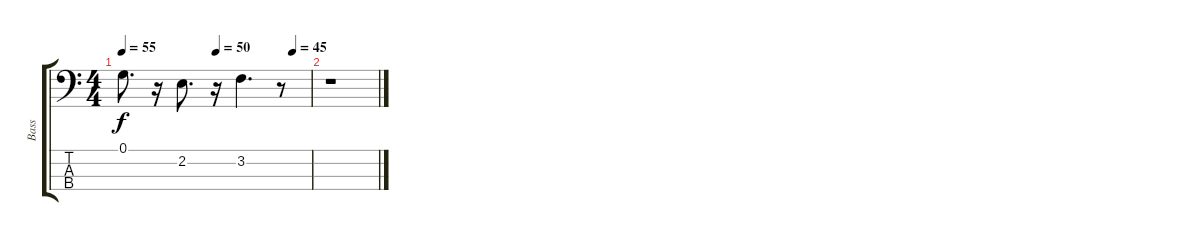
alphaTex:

\track ("Bass" "Bass") {instrument acousticbass}
\staff {score tabs}
\tuning (G2 D2 A1 E1) {hide}
\ts (4 4)
\tempo 55
\tempo (50 0.5)
\tempo (45 0.90625)
\clef f4
\ks c
0.1.8{d dy f} r.16 2.2.8{d} r.16 3.2.4{d} r.8 |
r.1
